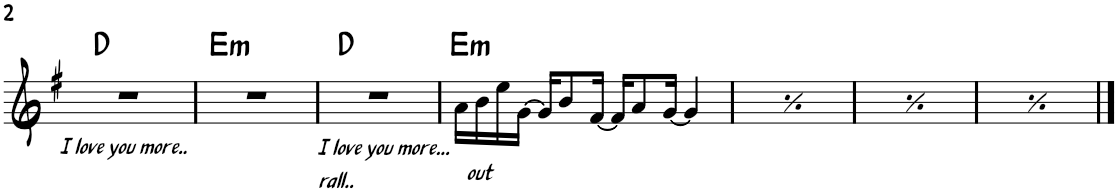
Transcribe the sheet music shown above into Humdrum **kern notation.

**kern	**harte
*part1	*part1
*staff1	*
*I"Piano	*
*I'Pno.	*
!!LO:PB:g=z
*clefG2	*
*k[f#]	*
*M4/4	*
=52	=52
!LO:TX:b:i:t=I love you more..	!
1r	D:maj
=53	=53
!	!LO:H:kt=m
1r	E:min
=54	=54
!LO:TX:b:i:t=rall..	!
!LO:TX:b:i:t=I love you more...	!
1r	D:maj
=55	=55
!LO:TX:b:i:t=out	!LO:H:kt=m
16a\LL	E:min
16b\	.
16ee\	.
[16g\JJ	.
16g/KL]	.
8b/	.
[16f#/Jk	.
16f#/KL]	.
8a/	.
[16g/Jk	.
4g/]	.
=56	=56
!LO:TX:b:i:t=out	!LO:H:kt=m
16a\LL	E:min
16b\	.
16ee\	.
[16g\JJ	.
16g/KL]	.
8b/	.
[16f#/Jk	.
16f#/KL]	.
8a/	.
[16g/Jk	.
4g/]	.
=57	=57
!LO:TX:b:i:t=out	!LO:H:kt=m
16a\LL	E:min
16b\	.
16ee\	.
[16g\JJ	.
16g/KL]	.
8b/	.
[16f#/Jk	.
16f#/KL]	.
8a/	.
[16g/Jk	.
4g/]	.
=58	=58
!LO:TX:b:i:t=out	!LO:H:kt=m
16a\LL	E:min
16b\	.
16ee\	.
[16g\JJ	.
16g/KL]	.
8b/	.
[16f#/Jk	.
16f#/KL]	.
8a/	.
[16g/Jk	.
4g/]	.
==	==
*-	*-
